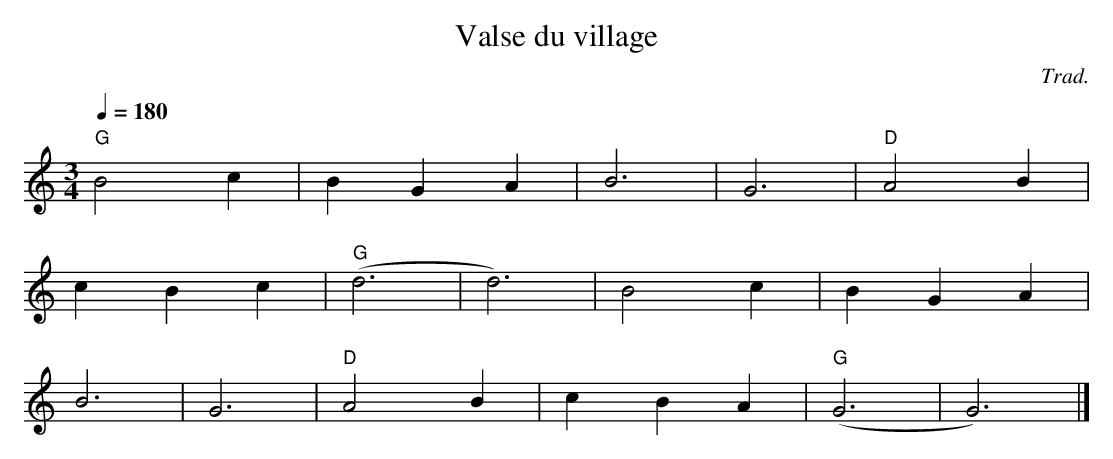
X:1
T:Valse du village
E:12
C:Trad.
M:3/4
L:1/16
K:C
Q:1/4=180
"G"B8 c4 | B4 G4 A4 | B12 | G12 | "D"A8 B4 |
c4 B4 c4 | "G"(d12 | d12) | B8 c4 | B4 G4 A4 |
B12 | G12 | "D"A8 B4 | c4 B4 A4 | "G"(G12 | G12) |]
